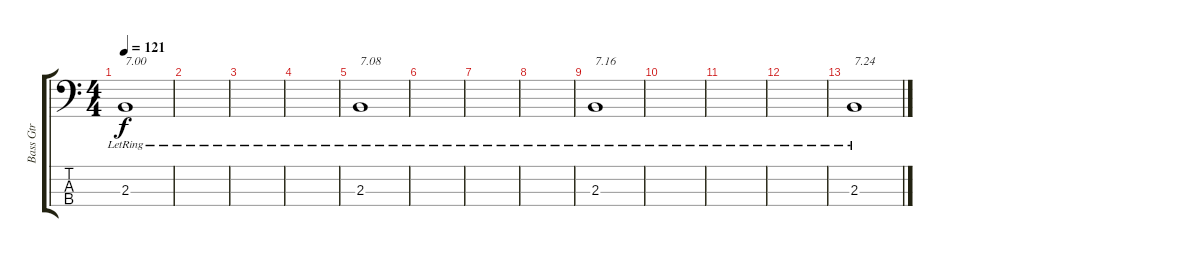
\track ("Bass Gtr" "Bass Gtr") {instrument electricbassfinger}
\staff {score tabs}
\tuning (G2 D2 A1 E1) {hide}
\ts (4 4)
\tempo 121
\clef f4
\ks c
2.3{lr}.1{txt "7.00" dy f} |
|
|
|
2.3{lr}.1{txt "7.08"} |
|
|
|
2.3{lr}.1{txt "7.16"} |
|
|
|
2.3{lr}.1{txt "7.24"}
